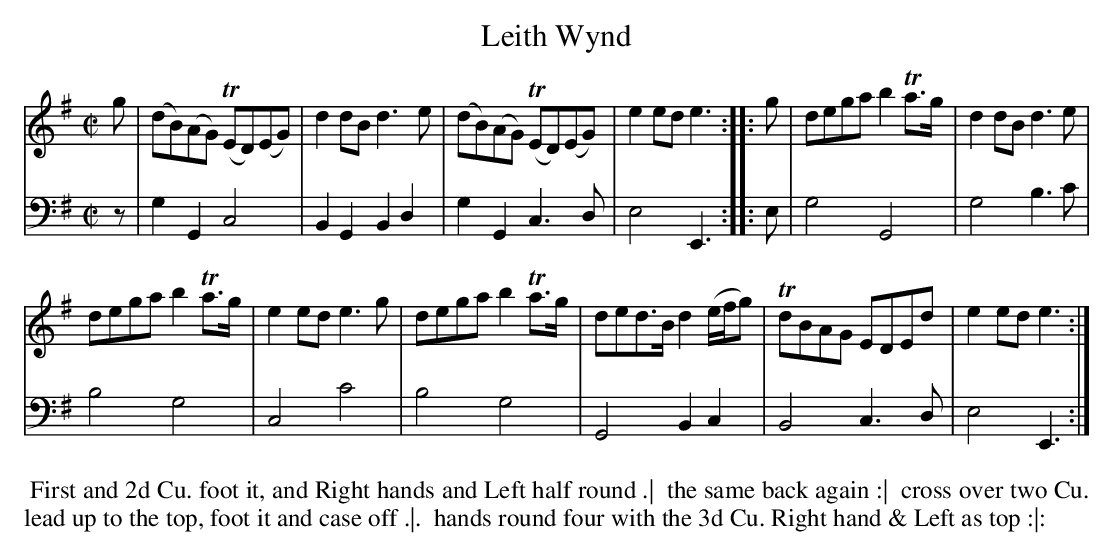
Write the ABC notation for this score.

X:1
T: Leith Wynd
M: C|
L: 1/8
K: G
V: 1
g |\
(dB)(AG) (TED)(EG) | d2dB d3e | (dB)(AG) (TED)(EG) | e2ed e3 :|\
|: g |\
dega b2Ta>g | d2dB d3e |
dega b2Ta>g | e2ed e3g |\
dega b2Ta>g | ded>B d2(e/f/g) | TdBAG EDEd | e2ed e3 :|
V: 2 clef=bass middle=d
z |\
g2G2 c4 | B2G2 B2d2 | g2G2 c3d | e4 E3 :|
|: e |\
g4 G4 | g4 b3c' | b4 g4 | c4 c'4 |
b4g4 | G4 B2c2 | B4 c3d | e4 E3 :|
